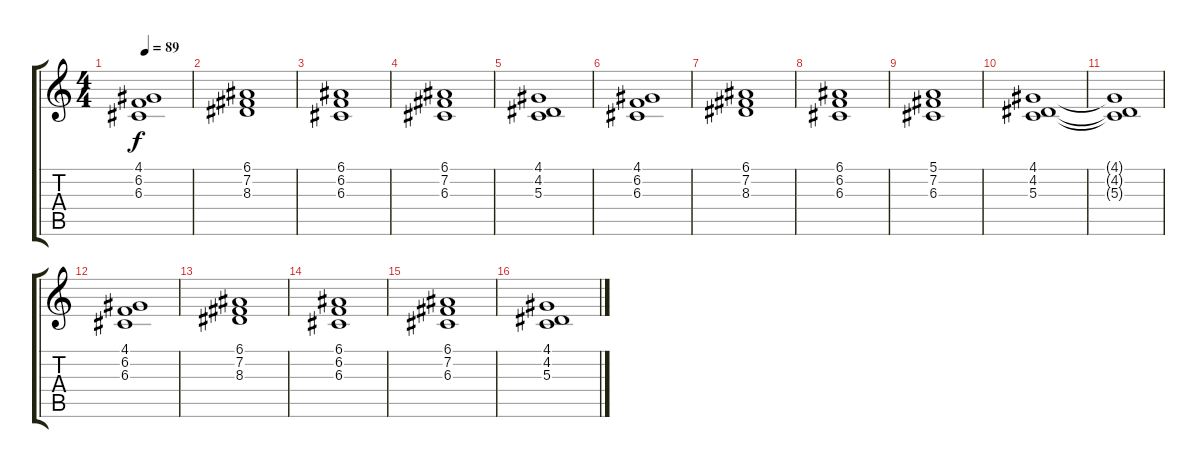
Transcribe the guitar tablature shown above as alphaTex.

\track "" {instrument stringensemble1}
\staff {score tabs}
\tuning (E4 B3 G3 D3 A2 E2) {hide}
\ts (4 4)
\tempo 89
\clef g2
\ks c
(4.1 6.2 6.3).1{dy f instrument stringensemble1} |
(6.1 7.2 8.3).1 |
(6.1 6.2 6.3).1 |
(6.1 7.2 6.3).1 |
(4.1 4.2 5.3).1 |
(4.1 6.2 6.3).1 |
(6.1 7.2 8.3).1 |
(6.1 6.2 6.3).1 |
(5.1 7.2 6.3).1 |
(4.1 4.2 5.3).1 |
(4.1{t} 4.2{t} 5.3{t}).1 |
(4.1 6.2 6.3).1 |
(6.1 7.2 8.3).1 |
(6.1 6.2 6.3).1 |
(6.1 7.2 6.3).1 |
(4.1 4.2 5.3).1
